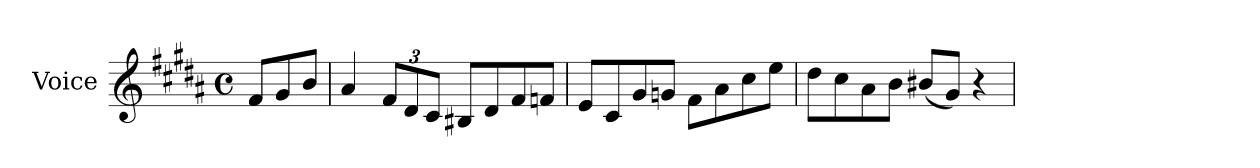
**kern
*part1
*staff1
*I"Voice
*I'Voice
*clefG2
*k[f#c#g#d#a#]
*M4/4
*met(c)
=
8f#/L
8g#/
8b/J
=1
4a#/
12f#/L
12d#/
12c#/J
8B#X/L
8d#/
8f#/
8fn/J
=2
8e/L
8c#/
8g#/
8gn/J
8f#\L
8a#\
8cc#\
8ee\J
=3
8dd#\L
8cc#\
8a#\
8b\J
(>8b#X/L
8g#/J)
4r
=
*-
